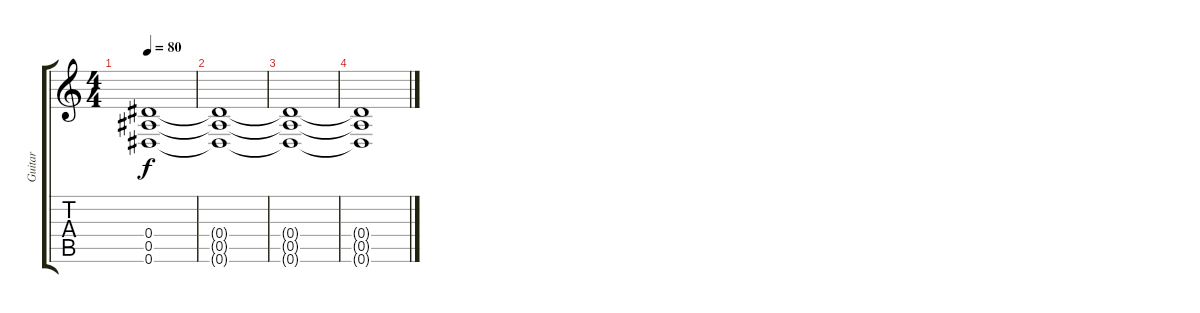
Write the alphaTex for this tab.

\track ("Guitar" "Guitar") {instrument distortionguitar}
\staff {score tabs}
\tuning (F4 C4 Ab3 Eb3 Bb2 Eb2) {hide}
\ts (4 4)
\tempo 80
\clef g2
\ks c
(0.4 0.5 0.6).1{dy f} |
(0.4{t} 0.5{t} 0.6{t}).1 |
(0.4{t} 0.5{t} 0.6{t}).1 |
(0.4{t} 0.5{t} 0.6{t}).1
